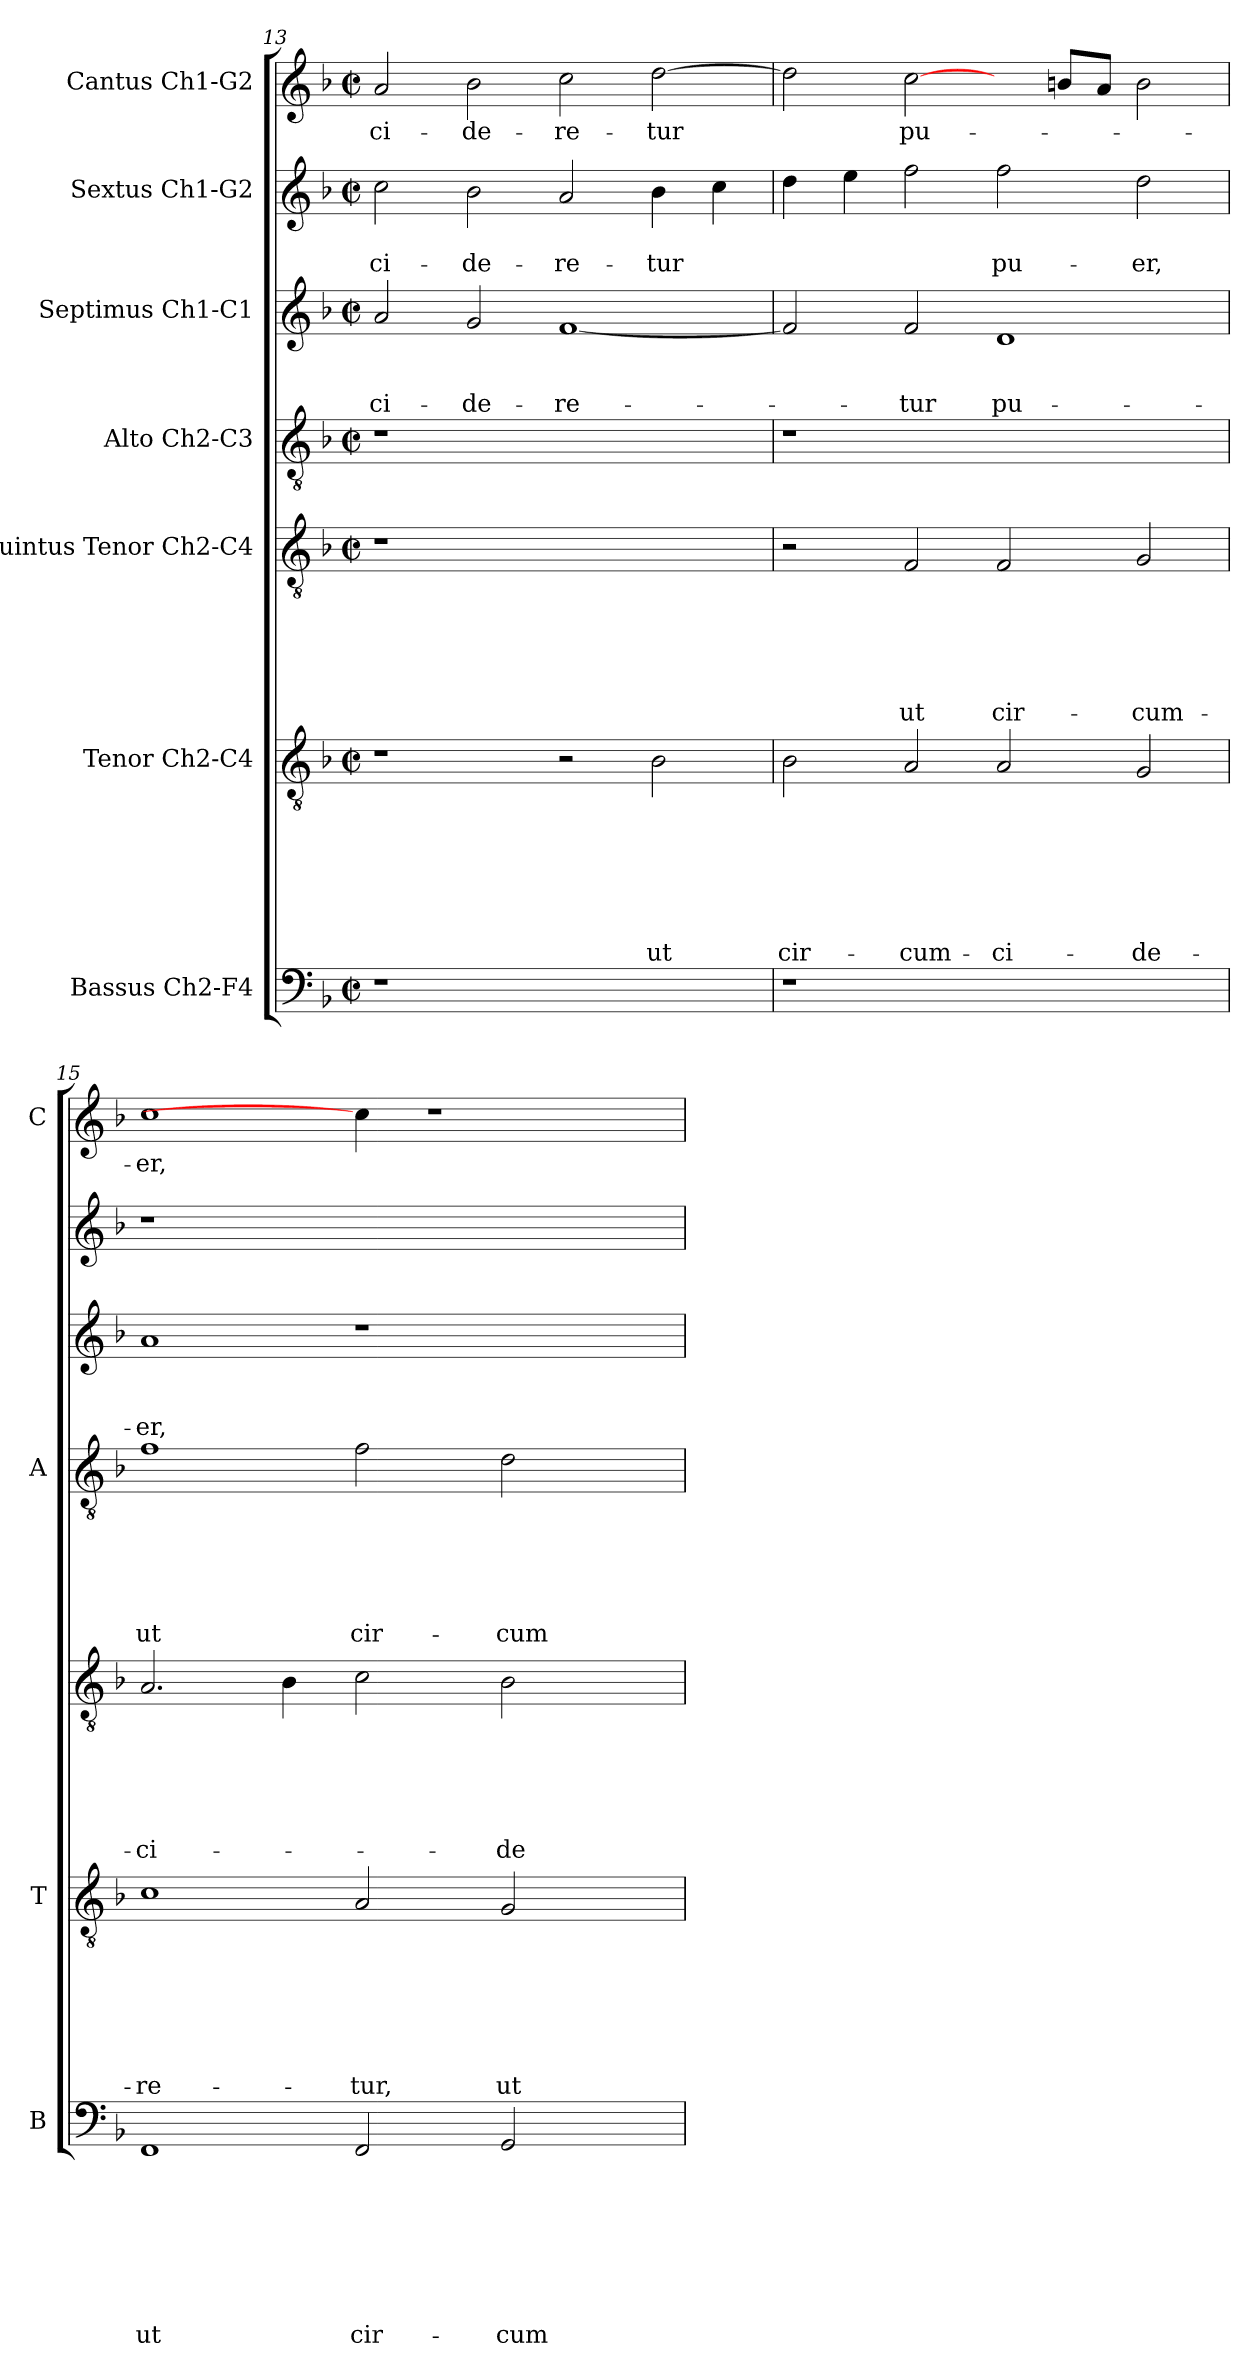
**kern	**text	**text	**text	**text	**text	**text	**text	**text	**kern	**text	**text	**text	**text	**text	**text	**text	**kern	**text	**text	**text	**text	**text	**text	**kern	**text	**text	**text	**text	**text	**text	**kern	**text	**text	**text	**kern	**text	**text	**kern	**text
*part7	*part7	*part7	*part7	*part7	*part7	*part7	*part7	*part7	*part6	*part6	*part6	*part6	*part6	*part6	*part6	*part6	*part5	*part5	*part5	*part5	*part5	*part5	*part5	*part4	*part4	*part4	*part4	*part4	*part4	*part4	*part3	*part3	*part3	*part3	*part2	*part2	*part2	*part1	*part1
*staff7	*staff7	*staff7	*staff7	*staff7	*staff7	*staff7	*staff7	*staff7	*staff6	*staff6	*staff6	*staff6	*staff6	*staff6	*staff6	*staff6	*staff5	*staff5	*staff5	*staff5	*staff5	*staff5	*staff5	*staff4	*staff4	*staff4	*staff4	*staff4	*staff4	*staff4	*staff3	*staff3	*staff3	*staff3	*staff2	*staff2	*staff2	*staff1	*staff1
*I"Bassus Ch2-F4	*	*	*	*	*	*	*	*	*I"Tenor Ch2-C4	*	*	*	*	*	*	*	*I"Quintus Tenor Ch2-C4	*	*	*	*	*	*	*I"Alto Ch2-C3	*	*	*	*	*	*	*I"Septimus Ch1-C1	*	*	*	*I"Sextus Ch1-G2	*	*	*I"Cantus Ch1-G2	*
*I'B	*	*	*	*	*	*	*	*	*I'T	*	*	*	*	*	*	*	*	*	*	*	*	*	*	*I'A	*	*	*	*	*	*	*	*	*	*	*	*	*	*I'C	*
*clefF4	*	*	*	*	*	*	*	*	*clefGv2	*	*	*	*	*	*	*	*clefGv2	*	*	*	*	*	*	*clefGv2	*	*	*	*	*	*	*clefG2	*	*	*	*clefG2	*	*	*clefG2	*
*k[b-]	*	*	*	*	*	*	*	*	*k[b-]	*	*	*	*	*	*	*	*k[b-]	*	*	*	*	*	*	*k[b-]	*	*	*	*	*	*	*k[b-]	*	*	*	*k[b-]	*	*	*k[b-]	*
*F:	*	*	*	*	*	*	*	*	*F:	*	*	*	*	*	*	*	*F:	*	*	*	*	*	*	*F:	*	*	*	*	*	*	*F:	*	*	*	*F:	*	*	*F:	*
*M2/2	*	*	*	*	*	*	*	*	*M2/2	*	*	*	*	*	*	*	*M2/2	*	*	*	*	*	*	*M2/2	*	*	*	*	*	*	*M2/2	*	*	*	*M2/2	*	*	*M2/2	*
*met(c|)	*	*	*	*	*	*	*	*	*met(c|)	*	*	*	*	*	*	*	*met(c|)	*	*	*	*	*	*	*met(c|)	*	*	*	*	*	*	*met(c|)	*	*	*	*met(c|)	*	*	*met(c|)	*
=13	=13	=13	=13	=13	=13	=13	=13	=13	=13	=13	=13	=13	=13	=13	=13	=13	=13	=13	=13	=13	=13	=13	=13	=13	=13	=13	=13	=13	=13	=13	=13	=13	=13	=13	=13	=13	=13	=13	=13
!	!	!	!	!	!	!	!	!	!	!	!	!	!	!	!	!	!	!	!	!	!	!	!	!	!	!	!	!	!	!	!	!	!	!LO:LY:b	!	!	!LO:LY:b	!	!LO:LY:b
1r	.	.	.	.	.	.	.	.	1r	.	.	.	.	.	.	.	1r	.	.	.	.	.	.	1r	.	.	.	.	.	.	2a/	.	.	-ci-	2cc\	.	-ci-	2a/	-ci-
!	!	!	!	!	!	!	!	!	!	!	!	!	!	!	!	!	!	!	!	!	!	!	!	!	!	!	!	!	!	!	!	!	!	!LO:LY:b	!	!	!LO:LY:b	!	!LO:LY:b
.	.	.	.	.	.	.	.	.	.	.	.	.	.	.	.	.	.	.	.	.	.	.	.	.	.	.	.	.	.	.	2g/	.	.	-de-	2b-\	.	-de-	2b-\	-de-
!	!	!	!	!	!	!	!	!	!	!	!	!	!	!	!	!	!	!	!	!	!	!	!	!	!	!	!	!	!	!	!	!	!	!LO:LY:b	!	!	!LO:LY:b	!	!LO:LY:b
1ryy	.	.	.	.	.	.	.	.	2r	.	.	.	.	.	.	.	1ryy	.	.	.	.	.	.	1ryy	.	.	.	.	.	.	[1f	.	.	-re-	2a/	.	-re-	2cc\	-re-
!	!	!	!	!	!	!	!	!	!	!	!	!	!	!	!	!LO:LY:b	!	!	!	!	!	!	!	!	!	!	!	!	!	!	!	!	!	!	!	!	!LO:LY:b	!	!LO:LY:b
.	.	.	.	.	.	.	.	.	2B-\	.	.	.	.	.	.	ut	.	.	.	.	.	.	.	.	.	.	.	.	.	.	.	.	.	.	4b-\	.	-tur	[2dd\	-tur
.	.	.	.	.	.	.	.	.	.	.	.	.	.	.	.	.	.	.	.	.	.	.	.	.	.	.	.	.	.	.	.	.	.	.	4cc\	.	.	.	.
=14	=14	=14	=14	=14	=14	=14	=14	=14	=14	=14	=14	=14	=14	=14	=14	=14	=14	=14	=14	=14	=14	=14	=14	=14	=14	=14	=14	=14	=14	=14	=14	=14	=14	=14	=14	=14	=14	=14	=14
!	!	!	!	!	!	!	!	!	!	!	!	!	!	!	!	!LO:LY:b	!	!	!	!	!	!	!	!	!	!	!	!	!	!	!	!	!	!	!	!	!	!	!
1r	.	.	.	.	.	.	.	.	2B-\	.	.	.	.	.	.	cir-	2r	.	.	.	.	.	.	1r	.	.	.	.	.	.	2f/]	.	.	.	4dd\	.	.	2dd\]	.
.	.	.	.	.	.	.	.	.	.	.	.	.	.	.	.	.	.	.	.	.	.	.	.	.	.	.	.	.	.	.	.	.	.	.	4ee\	.	.	.	.
!	!	!	!	!	!	!	!	!	!	!	!	!	!	!	!	!LO:LY:b	!	!	!	!	!	!	!LO:LY:b	!	!	!	!	!	!	!	!	!	!	!LO:LY:b	!	!	!	!	!LO:LY:b
.	.	.	.	.	.	.	.	.	2A/	.	.	.	.	.	.	-cum-	2F/	.	.	.	.	.	ut	.	.	.	.	.	.	.	2f/	.	.	-tur	2ff\	.	.	[2cc\	pu-
!	!	!	!	!	!	!	!	!	!	!	!	!	!	!	!	!LO:LY:b	!	!	!	!	!	!	!LO:LY:b	!	!	!	!	!	!	!	!	!	!	!LO:LY:b	!	!	!LO:LY:b	!	!
1ryy	.	.	.	.	.	.	.	.	2A/	.	.	.	.	.	.	-ci-	2F/	.	.	.	.	.	cir-	1ryy	.	.	.	.	.	.	1d	.	.	pu-	2ff\	.	pu-	4ryy	.
.	.	.	.	.	.	.	.	.	.	.	.	.	.	.	.	.	.	.	.	.	.	.	.	.	.	.	.	.	.	.	.	.	.	.	.	.	.	8bn/L	.
.	.	.	.	.	.	.	.	.	.	.	.	.	.	.	.	.	.	.	.	.	.	.	.	.	.	.	.	.	.	.	.	.	.	.	.	.	.	8a/J	.
!	!	!	!	!	!	!	!	!	!	!	!	!	!	!	!	!LO:LY:b	!	!	!	!	!	!	!LO:LY:b	!	!	!	!	!	!	!	!	!	!	!	!	!	!LO:LY:b	!	!
.	.	.	.	.	.	.	.	.	2G/	.	.	.	.	.	.	-de-	2G/	.	.	.	.	.	-cum-	.	.	.	.	.	.	.	.	.	.	.	2dd\	.	-er,	2b\	.
=15	=15	=15	=15	=15	=15	=15	=15	=15	=15	=15	=15	=15	=15	=15	=15	=15	=15	=15	=15	=15	=15	=15	=15	=15	=15	=15	=15	=15	=15	=15	=15	=15	=15	=15	=15	=15	=15	=15	=15
!	!	!	!	!	!	!	!	!LO:LY:b	!	!	!	!	!	!	!	!LO:LY:b	!	!	!	!	!	!	!LO:LY:b	!	!	!	!	!	!	!LO:LY:b	!	!	!	!LO:LY:b	!	!	!	!	!LO:LY:b
1FF	.	.	.	.	.	.	.	ut	1c	.	.	.	.	.	.	-re-	2.A/	.	.	.	.	.	-ci-	1f	.	.	.	.	.	ut	1a	.	.	-er,	1r	.	.	1cc	-er,
.	.	.	.	.	.	.	.	.	.	.	.	.	.	.	.	.	4B-\	.	.	.	.	.	.	.	.	.	.	.	.	.	.	.	.	.	.	.	.	.	.
!	!	!	!	!	!	!	!	!LO:LY:b	!	!	!	!	!	!	!	!LO:LY:b	!	!	!	!	!	!	!	!	!	!	!	!	!	!LO:LY:b	!	!	!	!	!	!	!	!	!
2FF/	.	.	.	.	.	.	.	cir-	2A/	.	.	.	.	.	.	-tur,	2c\	.	.	.	.	.	.	2f\	.	.	.	.	.	cir-	1r	.	.	.	1ryy	.	.	4cc\]	.
.	.	.	.	.	.	.	.	.	.	.	.	.	.	.	.	.	.	.	.	.	.	.	.	.	.	.	.	.	.	.	.	.	.	.	.	.	.	1r	.
!	!	!	!	!	!	!	!	!LO:LY:b	!	!	!	!	!	!	!	!LO:LY:b	!	!	!	!	!	!	!LO:LY:b	!	!	!	!	!	!	!LO:LY:b	!	!	!	!	!	!	!	!	!
2GG/	.	.	.	.	.	.	.	-cum-	2G/	.	.	.	.	.	.	ut	2B-\	.	.	.	.	.	-de-	2d\	.	.	.	.	.	-cum-	.	.	.	.	.	.	.	.	.
4ryy	.	.	.	.	.	.	.	.	4ryy	.	.	.	.	.	.	.	4ryy	.	.	.	.	.	.	4ryy	.	.	.	.	.	.	4ryy	.	.	.	4ryy	.	.	.	.
=	=	=	=	=	=	=	=	=	=	=	=	=	=	=	=	=	=	=	=	=	=	=	=	=	=	=	=	=	=	=	=	=	=	=	=	=	=	=	=
*-	*-	*-	*-	*-	*-	*-	*-	*-	*-	*-	*-	*-	*-	*-	*-	*-	*-	*-	*-	*-	*-	*-	*-	*-	*-	*-	*-	*-	*-	*-	*-	*-	*-	*-	*-	*-	*-	*-	*-
